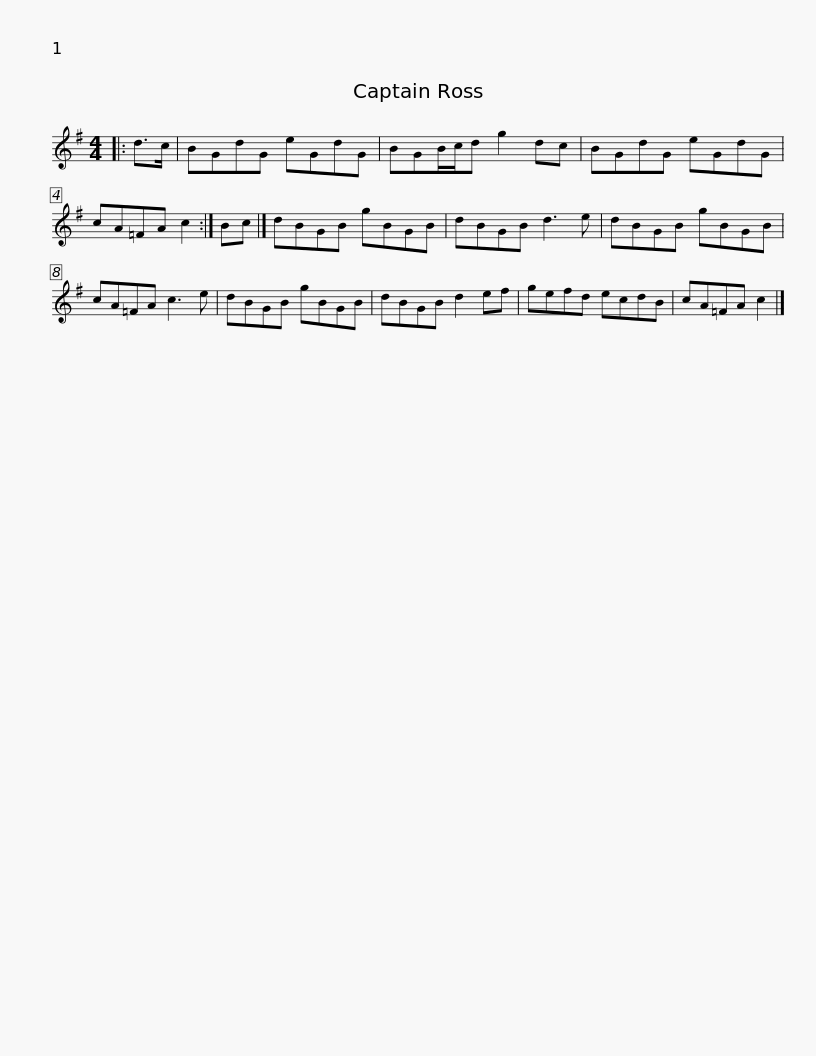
X:1
L:1/8
M:4/4
I:linebreak $
K:G
V:1 treble
V:1
|: d>c | BGdG eGdG | BGB/c/d g2 dc | BGdG eGdG | cA=FA c2 :| %5
 Bc |] dBGB gBGB |$ dBGB d3 e | dBGB gBGB | cA=FA c3 e | %10
 dBGB gBGB | dBGB d2 ef | gefd ecdB |$ cA=FA c2 |] %14
